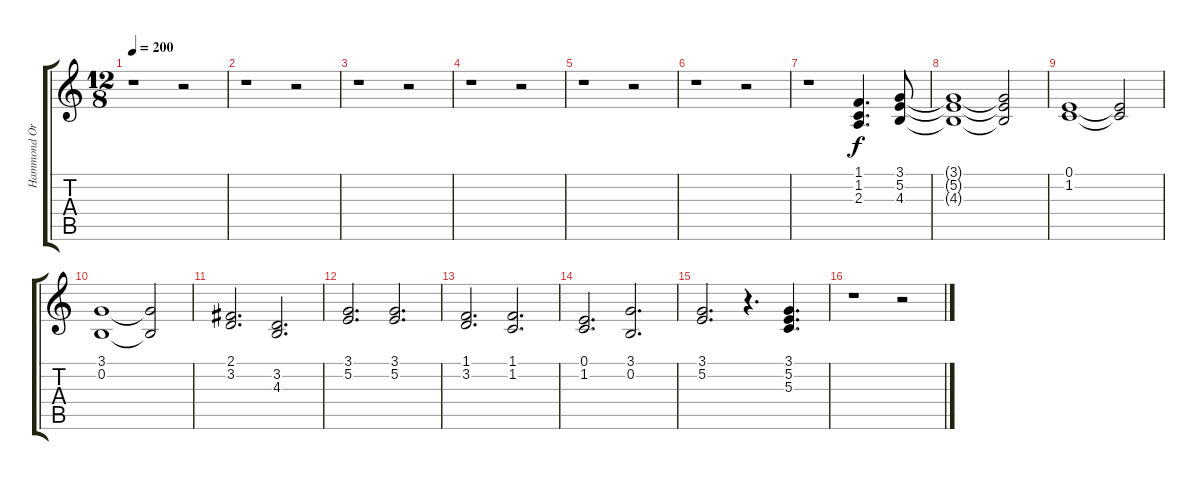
\track ("Hammond Organ" "Hammond Or") {instrument drawbarorgan}
\staff {score tabs}
\tuning (E4 B3 G3 D3 A2 E2) {hide}
\ts (12 8)
\tempo 200
\clef g2
\ks c
r.1{dy f} r.2 |
r.1 r.2 |
r.1 r.2 |
r.1 r.2 |
r.1 r.2 |
r.1 r.2 |
r.1 (1.1 1.2 2.3).4{d volume 10} (3.1 5.2 4.3).8 |
(3.1{t} 5.2{t} 4.3{t}).1 (3.1{t} 5.2{t} 4.3{t}).2 |
(0.1 1.2).1 (0.1{t} 1.2{t}).2 |
(3.1 0.2).1 (3.1{t} 0.2{t}).2 |
(2.1 3.2).2{d} (3.2 4.3).2{d} |
(3.1 5.2).2{d} (3.1 5.2).2{d} |
(1.1 3.2).2{d} (1.1 1.2).2{d} |
(0.1 1.2).2{d} (3.1 0.2).2{d} |
(3.1 5.2).2{d} r.4{d} (3.1 5.2 5.3).4{d} |
r.1 r.2
